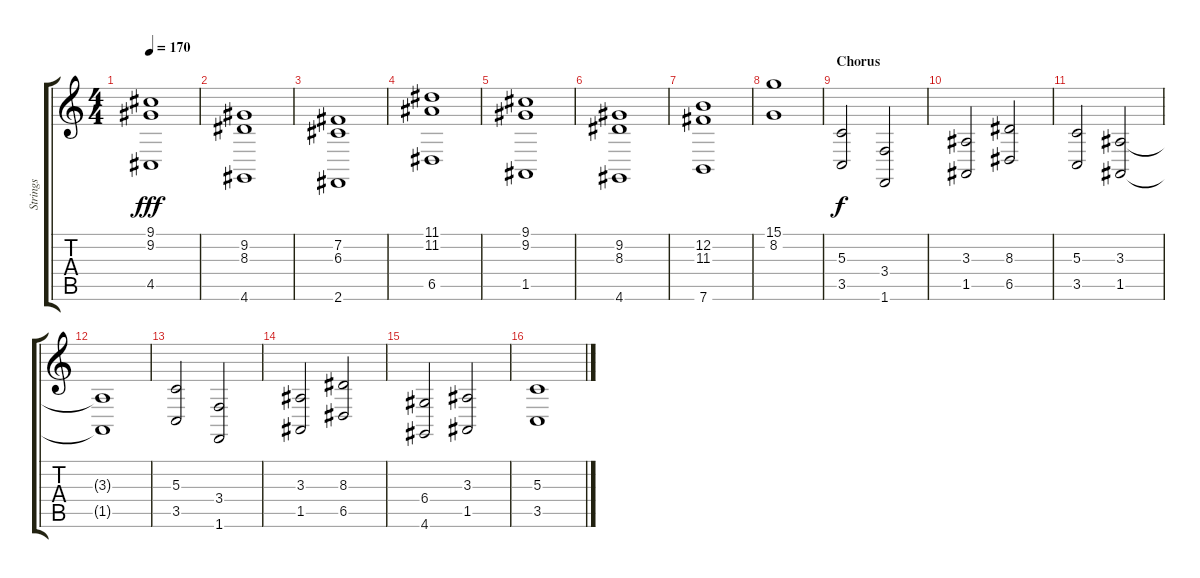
\track ("Strings" "Strings") {instrument stringensemble1}
\staff {score tabs}
\tuning (E4 B3 G3 D3 A2 E2) {hide}
\ts (4 4)
\tempo 170
\clef g2
\ks c
(9.1 9.2 4.5).1{dy fff} |
(9.2 8.3 4.6).1 |
(7.2 6.3 2.6).1 |
(11.1 11.2 6.5).1 |
(9.1 9.2 1.5).1 |
(9.2 8.3 4.6).1 |
(12.2 11.3 7.6).1 |
(15.1 8.2).1 |
\section ("" "Chorus")
(5.3 3.5).2{dy f} (3.4 1.6).2 |
(3.3 1.5).2 (8.3 6.5).2 |
(5.3 3.5).2 (3.3 1.5).2 |
(3.3{t} 1.5{t}).1 |
(5.3 3.5).2 (3.4 1.6).2 |
(3.3 1.5).2 (8.3 6.5).2 |
(6.4 4.6).2 (3.3 1.5).2 |
(5.3 3.5).1
